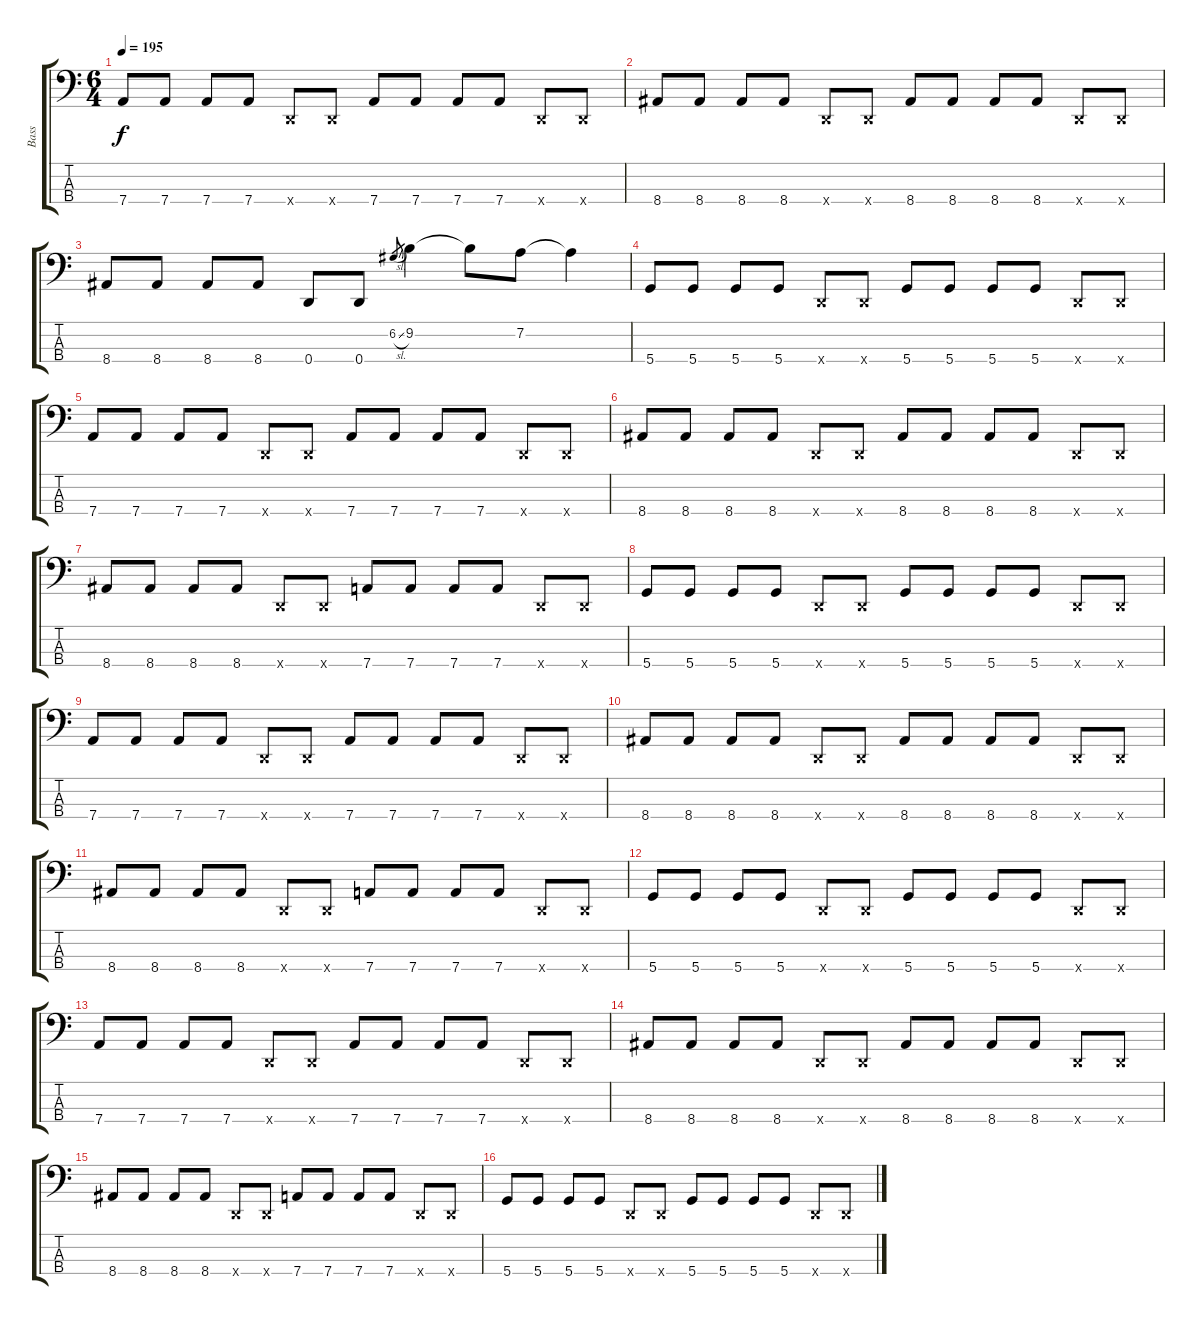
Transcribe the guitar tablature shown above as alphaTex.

\track ("Bass" "Bass") {instrument electricbassfinger}
\staff {score tabs}
\tuning (F2 D2 A1 D1) {hide}
\ts (6 4)
\tempo 195
\clef f4
\ks c
7.4.8{dy f} 7.4.8 7.4.8 7.4.8 0.4{x}.8 0.4{x}.8 7.4.8 7.4.8 7.4.8 7.4.8 0.4{x}.8 0.4{x}.8 |
8.4.8 8.4.8 8.4.8 8.4.8 0.4{x}.8 0.4{x}.8 8.4.8 8.4.8 8.4.8 8.4.8 0.4{x}.8 0.4{x}.8 |
8.4.8 8.4.8 8.4.8 8.4.8 0.4.8 0.4.8 6.2{sl}.8{gr} 9.2.4 9.2{t}.8 7.2.8 7.2{t}.4 |
5.4.8 5.4.8 5.4.8 5.4.8 0.4{x}.8 0.4{x}.8 5.4.8 5.4.8 5.4.8 5.4.8 0.4{x}.8 0.4{x}.8 |
7.4.8 7.4.8 7.4.8 7.4.8 0.4{x}.8 0.4{x}.8 7.4.8 7.4.8 7.4.8 7.4.8 0.4{x}.8 0.4{x}.8 |
8.4.8 8.4.8 8.4.8 8.4.8 0.4{x}.8 0.4{x}.8 8.4.8 8.4.8 8.4.8 8.4.8 0.4{x}.8 0.4{x}.8 |
8.4.8 8.4.8 8.4.8 8.4.8 0.4{x}.8 0.4{x}.8 7.4.8 7.4.8 7.4.8 7.4.8 0.4{x}.8 0.4{x}.8 |
5.4.8 5.4.8 5.4.8 5.4.8 0.4{x}.8 0.4{x}.8 5.4.8 5.4.8 5.4.8 5.4.8 0.4{x}.8 0.4{x}.8 |
7.4.8 7.4.8 7.4.8 7.4.8 0.4{x}.8 0.4{x}.8 7.4.8 7.4.8 7.4.8 7.4.8 0.4{x}.8 0.4{x}.8 |
8.4.8 8.4.8 8.4.8 8.4.8 0.4{x}.8 0.4{x}.8 8.4.8 8.4.8 8.4.8 8.4.8 0.4{x}.8 0.4{x}.8 |
8.4.8 8.4.8 8.4.8 8.4.8 0.4{x}.8 0.4{x}.8 7.4.8 7.4.8 7.4.8 7.4.8 0.4{x}.8 0.4{x}.8 |
5.4.8 5.4.8 5.4.8 5.4.8 0.4{x}.8 0.4{x}.8 5.4.8 5.4.8 5.4.8 5.4.8 0.4{x}.8 0.4{x}.8 |
7.4.8 7.4.8 7.4.8 7.4.8 0.4{x}.8 0.4{x}.8 7.4.8 7.4.8 7.4.8 7.4.8 0.4{x}.8 0.4{x}.8 |
8.4.8 8.4.8 8.4.8 8.4.8 0.4{x}.8 0.4{x}.8 8.4.8 8.4.8 8.4.8 8.4.8 0.4{x}.8 0.4{x}.8 |
8.4.8 8.4.8 8.4.8 8.4.8 0.4{x}.8 0.4{x}.8 7.4.8 7.4.8 7.4.8 7.4.8 0.4{x}.8 0.4{x}.8 |
5.4.8 5.4.8 5.4.8 5.4.8 0.4{x}.8 0.4{x}.8 5.4.8 5.4.8 5.4.8 5.4.8 0.4{x}.8 0.4{x}.8
